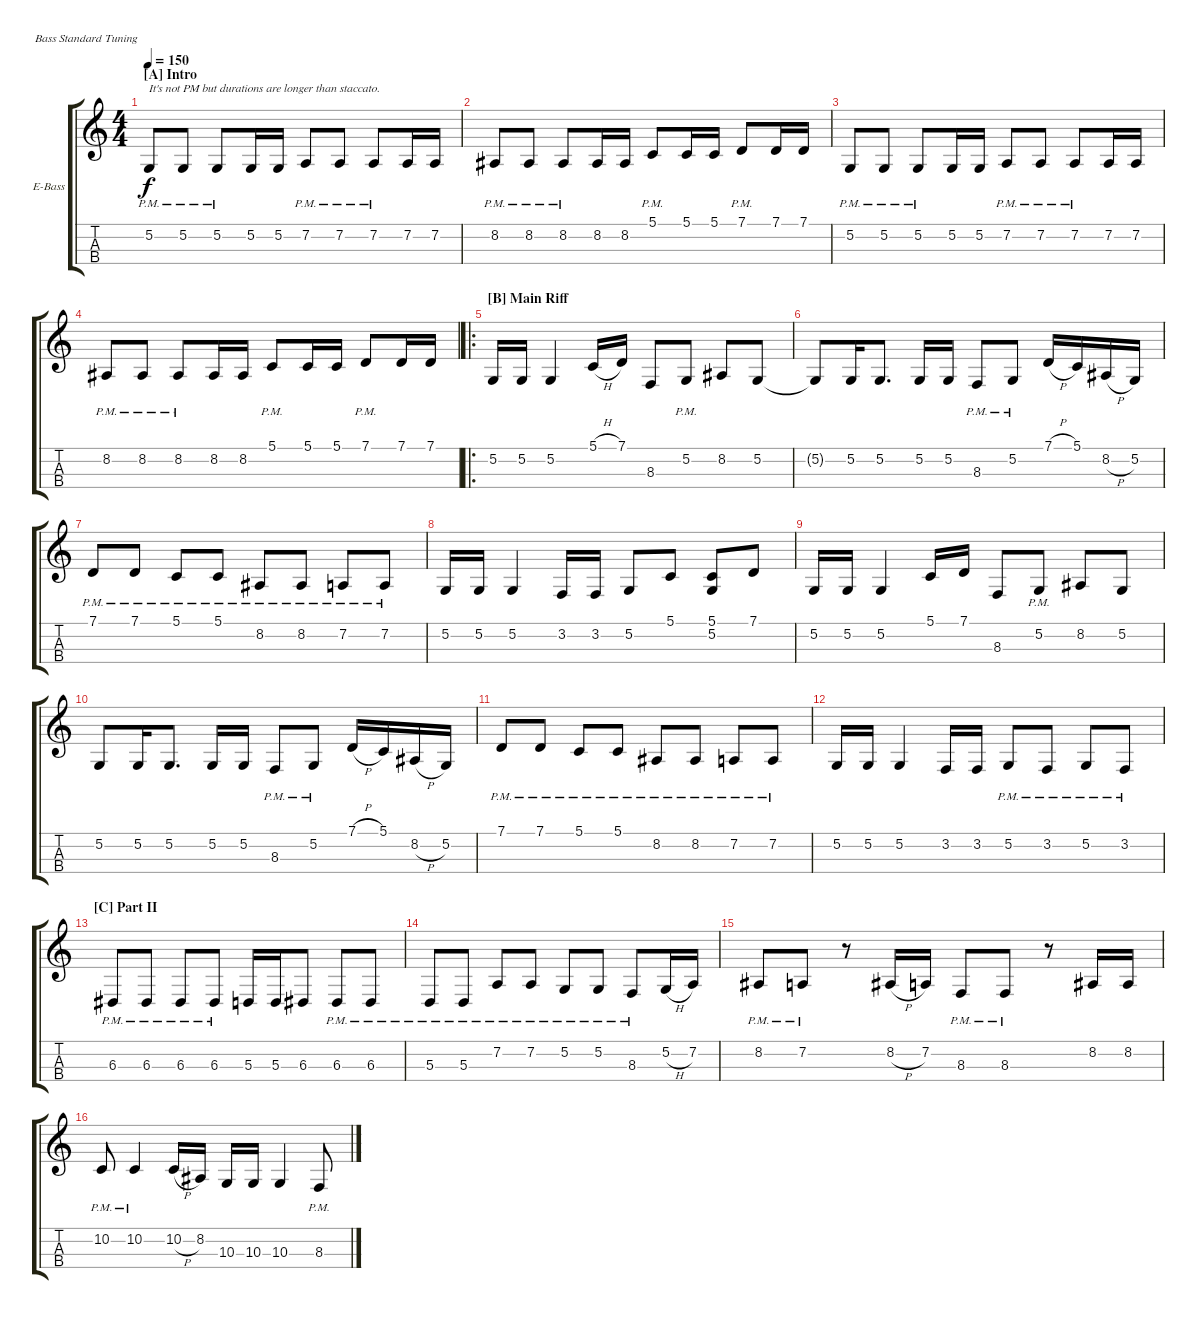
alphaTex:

\defaultSystemsLayout 4
\bracketExtendMode groupsimilarinstruments
\firstSystemTrackNameOrientation horizontal
\otherSystemsTrackNameOrientation horizontal
\track ("Bass" "E-Bass") {instrument electricbassfinger}
\staff {score tabs}
\tuning (G2 D2 A1 E1)
\ts (4 4)
\section ("A" "Intro")
\tempo 150
\clef g2
\scale
0.485477
\ks c
5.2{pm}.8{txt "It's not PM but durations are longer than staccato." dy f instrument electricbassfinger} 5.2{pm}.8 5.2{pm}.8 5.2.16 5.2.16 7.2{pm}.8 7.2{pm}.8 7.2{pm}.8 7.2.16 7.2.16 |
\scale
0.257261 8.2{pm}.8 8.2{pm}.8 8.2{pm}.8 8.2.16 8.2.16 5.1{pm}.8 5.1.16 5.1.16 7.1{pm}.8 7.1.16 7.1.16 |
\scale
0.257261 5.2{pm}.8 5.2{pm}.8 5.2{pm}.8 5.2.16 5.2.16 7.2{pm}.8 7.2{pm}.8 7.2{pm}.8 7.2.16 7.2.16 |
\scale
0.313131 8.2{pm}.8 8.2{pm}.8 8.2{pm}.8 8.2.16 8.2.16 5.1{pm}.8 5.1.16 5.1.16 7.1{pm}.8 7.1.16 7.1.16 |
\ro
\section ("B" "Main Riff")
\scale
0.373737 5.2.16 5.2.16 5.2.4 5.1{h}.16 7.1.16 8.3.8 5.2{pm}.8 8.2.8 5.2.8 |
\scale
0.313131 5.2{t}.8 5.2.16 5.2.8{d} 5.2.16 5.2.16 8.3{pm}.8 5.2{pm}.8 7.1{h}.16 5.1.16 8.2{h}.16 5.2.16 |
\scale
0.333333 7.1{pm}.8 7.1{pm}.8 5.1{pm}.8 5.1{pm}.8 8.2{pm}.8 8.2{pm}.8 7.2{pm}.8 7.2{pm}.8 |
\scale
0.333333 5.2.16 5.2.16 5.2.4 3.2.16 3.2.16 5.2.8 5.1.8 (5.1 5.2).8 7.1.8 |
\scale
0.333333 5.2.16 5.2.16 5.2.4 5.1.16 7.1.16 8.3.8 5.2{pm}.8 8.2.8 5.2.8 |
\scale
0.333333 5.2.8 5.2.16 5.2.8{d} 5.2.16 5.2.16 8.3{pm}.8 5.2{pm}.8 7.1{h}.16 5.1.16 8.2{h}.16 5.2.16 |
\scale
0.333333 7.1{pm}.8 7.1{pm}.8 5.1{pm}.8 5.1{pm}.8 8.2{pm}.8 8.2{pm}.8 7.2{pm}.8 7.2{pm}.8 |
\scale
0.333333 5.2.16 5.2.16 5.2.4 3.2.16 3.2.16 5.2{pm}.8 3.2{pm}.8 5.2{pm}.8 3.2{pm}.8 |
\section ("C" "Part II")
\scale
0.333333 6.3{pm}.8 6.3{pm}.8 6.3{pm}.8 6.3{pm}.8 5.3.16 5.3.16 6.3.8 6.3{pm}.8 6.3{pm}.8 |
\scale
0.333333 5.3{pm}.8 5.3{pm}.8 7.2{pm}.8 7.2{pm}.8 5.2{pm}.8 5.2{pm}.8 8.3{pm}.8 5.2{h}.16 7.2.16 |
\scale
0.333333 8.2{pm}.8 7.2{pm}.8 r.8 8.2{h}.16 7.2.16 8.3{pm}.8 8.3{pm}.8 r.8 8.2.16 8.2.16 |
\scale
0.333333 10.2{pm}.8 10.2{pm}.4 10.2{h}.16 8.2.16 10.3.16 10.3.16 10.3.4 8.3{pm}.8
